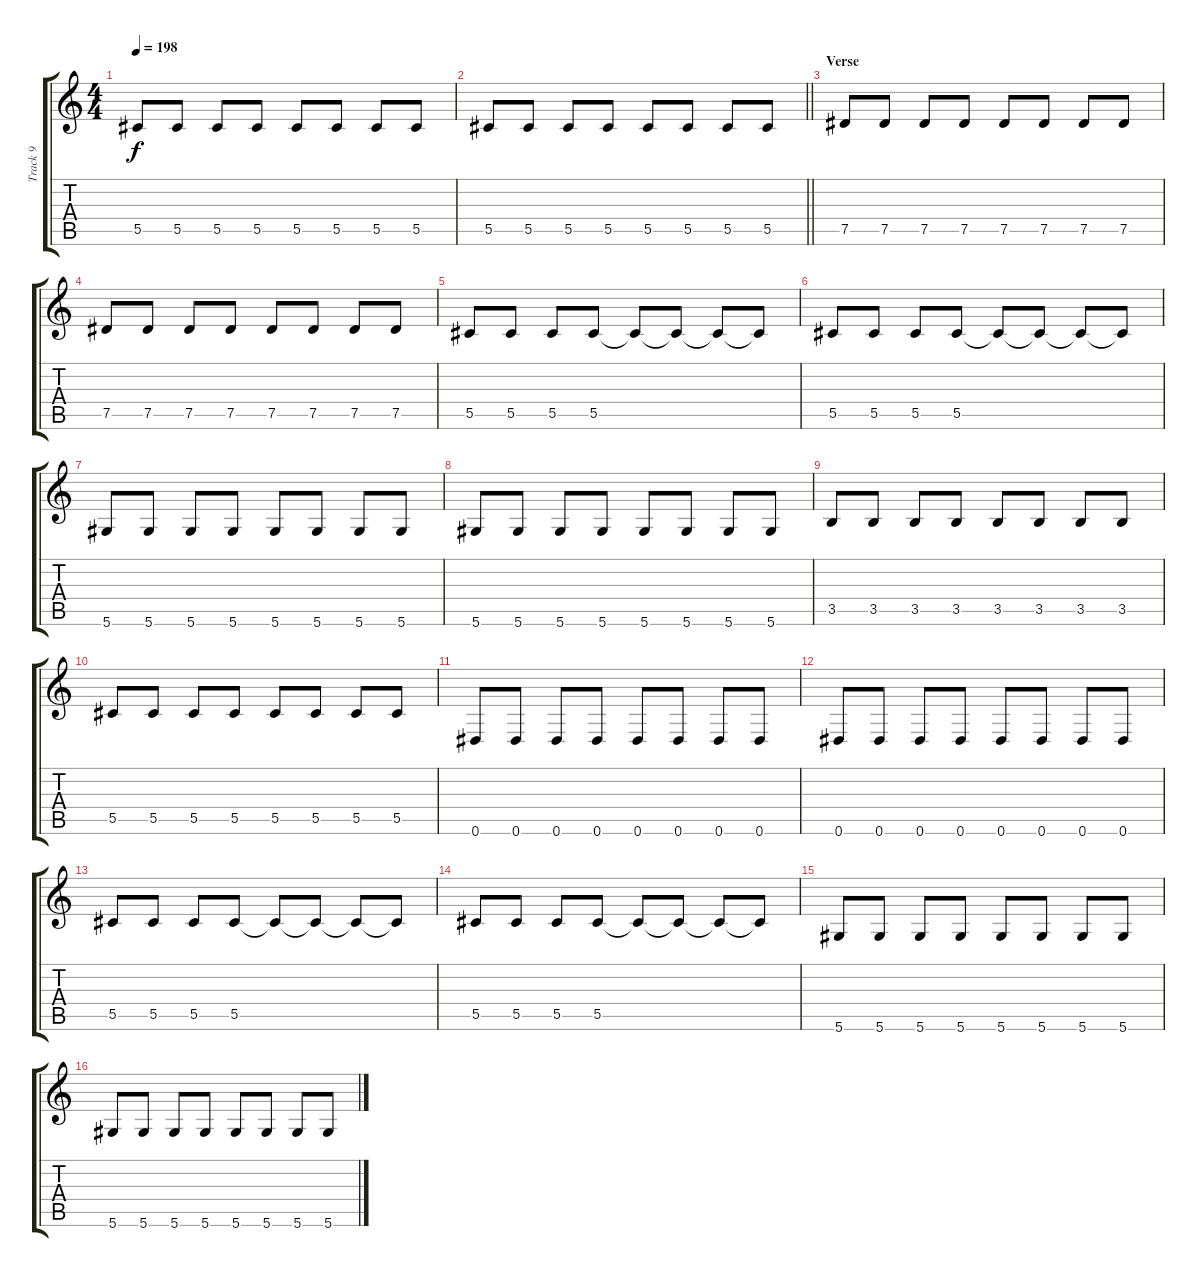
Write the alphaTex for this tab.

\track ("Track 9" "Track 9") {instrument electricbassfinger}
\staff {score tabs}
\tuning (Eb4 Bb3 Gb3 Db3 Ab2 Eb2) {hide}
\ts (4 4)
\tempo 198
\clef g2
\ks c
5.5.8{dy f} 5.5.8 5.5.8 5.5.8 5.5.8 5.5.8 5.5.8 5.5.8 |
\barLineRight lightlight
5.5.8 5.5.8 5.5.8 5.5.8 5.5.8 5.5.8 5.5.8 5.5.8 |
\section ("" "Verse")
7.5.8 7.5.8 7.5.8 7.5.8 7.5.8 7.5.8 7.5.8 7.5.8 |
7.5.8 7.5.8 7.5.8 7.5.8 7.5.8 7.5.8 7.5.8 7.5.8 |
5.5.8 5.5.8 5.5.8 5.5.8 5.5{t}.8 5.5{t}.8 5.5{t}.8 5.5{t}.8 |
5.5.8 5.5.8 5.5.8 5.5.8 5.5{t}.8 5.5{t}.8 5.5{t}.8 5.5{t}.8 |
5.6.8 5.6.8 5.6.8 5.6.8 5.6.8 5.6.8 5.6.8 5.6.8 |
5.6.8 5.6.8 5.6.8 5.6.8 5.6.8 5.6.8 5.6.8 5.6.8 |
3.5.8 3.5.8 3.5.8 3.5.8 3.5.8 3.5.8 3.5.8 3.5.8 |
5.5.8 5.5.8 5.5.8 5.5.8 5.5.8 5.5.8 5.5.8 5.5.8 |
0.6.8 0.6.8 0.6.8 0.6.8 0.6.8 0.6.8 0.6.8 0.6.8 |
0.6.8 0.6.8 0.6.8 0.6.8 0.6.8 0.6.8 0.6.8 0.6.8 |
5.5.8 5.5.8 5.5.8 5.5.8 5.5{t}.8 5.5{t}.8 5.5{t}.8 5.5{t}.8 |
5.5.8 5.5.8 5.5.8 5.5.8 5.5{t}.8 5.5{t}.8 5.5{t}.8 5.5{t}.8 |
5.6.8 5.6.8 5.6.8 5.6.8 5.6.8 5.6.8 5.6.8 5.6.8 |
5.6.8 5.6.8 5.6.8 5.6.8 5.6.8 5.6.8 5.6.8 5.6.8
